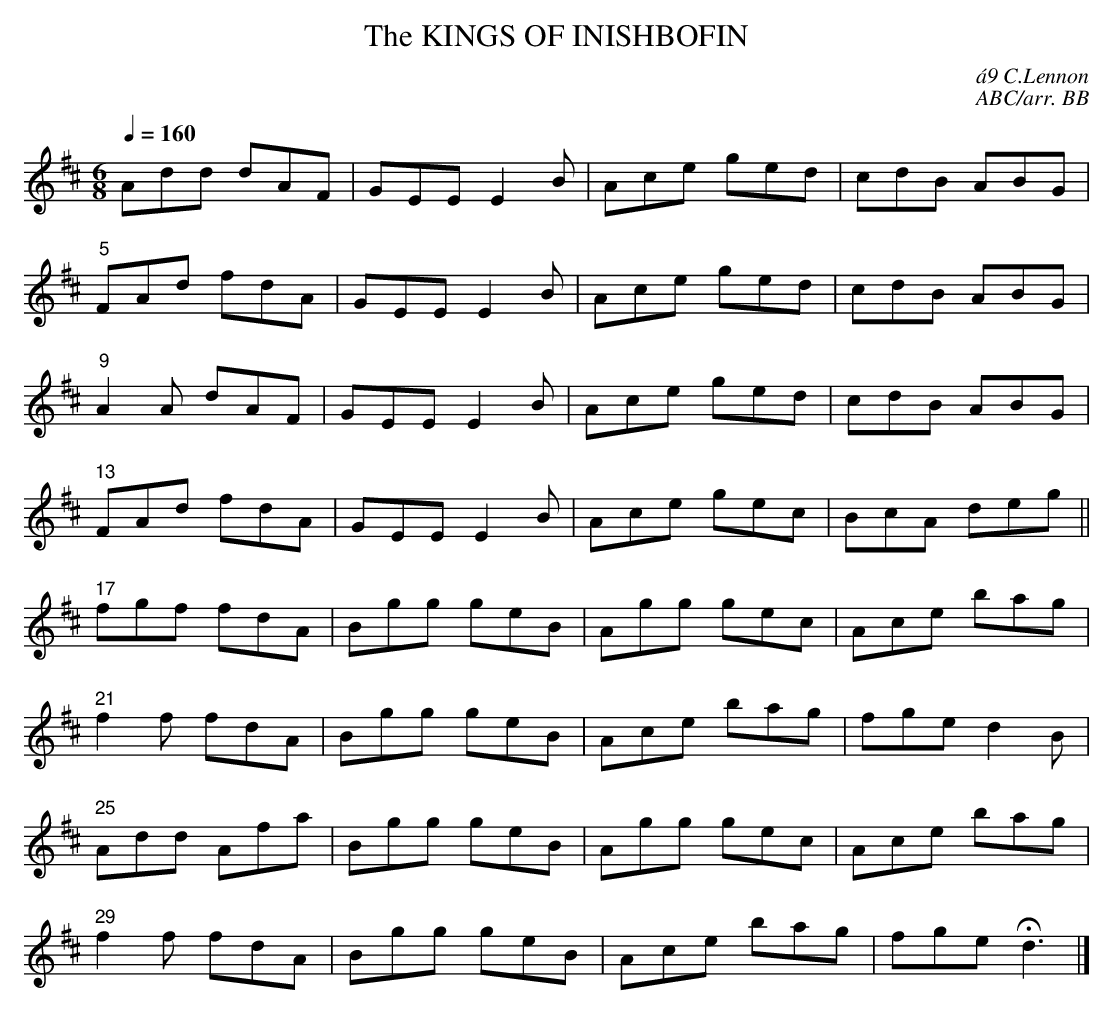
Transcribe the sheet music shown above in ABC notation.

X:1
T:KINGS OF INISHBOFIN, The
C:\'a9 C.Lennon
C:ABC/arr. BB
Q:1/4=160
M:6/8
L:1/8
K:D
Add dAF|GEE E2B|Ace ged|cdB ABG|
"5"FAd fdA|GEE E2B|Ace ged|cdB ABG|
"9"A2A dAF|GEE E2B|Ace ged|cdB ABG|
"13"FAd fdA|GEE E2B|Ace gec|BcA deg||
"17"fgf fdA|Bgg geB|Agg gec|Ace bag|
"21"f2f fdA|Bgg geB|Ace bag|fge d2B|
"25"Add Afa|Bgg geB|Agg gec|Ace bag|
"29"f2f fdA|Bgg geB|Ace bag|fge Hd3|]
